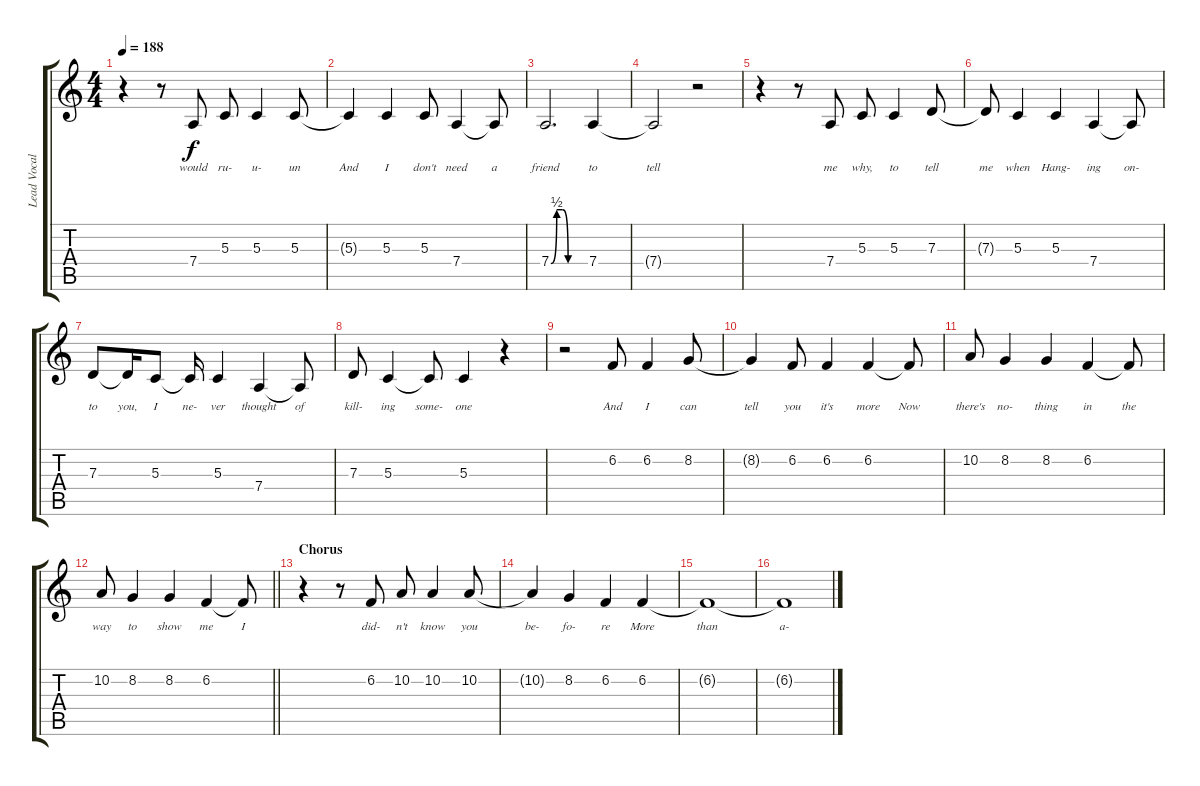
\track ("Lead Vocals" "Lead Vocal") {instrument violin}
\staff {score tabs}
\tuning (E4 B3 G3 D3 A2 D2) {hide}
\ts (4 4)
\tempo 188
\clef g2
\ks c
r.4{dy f} r.8 7.4.8{lyrics (0 "would") lyrics (1 "") lyrics (2 "") lyrics (3 "") lyrics (4 "")} 5.3.8{lyrics (0 "ru-") lyrics (1 "") lyrics (2 "") lyrics (3 "") lyrics (4 "")} 5.3.4{lyrics (0 "u-") lyrics (1 "") lyrics (2 "") lyrics (3 "") lyrics (4 "")} 5.3.8{lyrics (0 "un") lyrics (1 "") lyrics (2 "") lyrics (3 "") lyrics (4 "")} |
5.3{t}.4{lyrics (0 "And") lyrics (1 "") lyrics (2 "") lyrics (3 "") lyrics (4 "")} 5.3.4{lyrics (0 "I") lyrics (1 "") lyrics (2 "") lyrics (3 "") lyrics (4 "")} 5.3.8{lyrics (0 "don't") lyrics (1 "") lyrics (2 "") lyrics (3 "") lyrics (4 "")} 7.4.4{lyrics (0 "need") lyrics (1 "") lyrics (2 "") lyrics (3 "") lyrics (4 "")} 7.4{t}.8{lyrics (0 "a") lyrics (1 "") lyrics (2 "") lyrics (3 "") lyrics (4 "")} |
7.4{be (custom 0 0 10 2 20 2 30 0 60 0)}.2{d lyrics (0 "friend") lyrics (1 "") lyrics (2 "") lyrics (3 "") lyrics (4 "")} 7.4.4{lyrics (0 "to") lyrics (1 "") lyrics (2 "") lyrics (3 "") lyrics (4 "")} |
7.4{t}.2{lyrics (0 "tell") lyrics (1 "") lyrics (2 "") lyrics (3 "") lyrics (4 "")} r.2 |
r.4 r.8 7.4.8{lyrics (0 "me") lyrics (1 "") lyrics (2 "") lyrics (3 "") lyrics (4 "")} 5.3.8{lyrics (0 "why,") lyrics (1 "") lyrics (2 "") lyrics (3 "") lyrics (4 "")} 5.3.4{lyrics (0 "to") lyrics (1 "") lyrics (2 "") lyrics (3 "") lyrics (4 "")} 7.3.8{lyrics (0 "tell") lyrics (1 "") lyrics (2 "") lyrics (3 "") lyrics (4 "")} |
7.3{t}.8{lyrics (0 "me") lyrics (1 "") lyrics (2 "") lyrics (3 "") lyrics (4 "")} 5.3.4{lyrics (0 "when") lyrics (1 "") lyrics (2 "") lyrics (3 "") lyrics (4 "")} 5.3.4{lyrics (0 "Hang-") lyrics (1 "") lyrics (2 "") lyrics (3 "") lyrics (4 "")} 7.4.4{lyrics (0 "ing") lyrics (1 "") lyrics (2 "") lyrics (3 "") lyrics (4 "")} 7.4{t}.8{lyrics (0 "on-") lyrics (1 "") lyrics (2 "") lyrics (3 "") lyrics (4 "")} |
7.3.8{lyrics (0 "to") lyrics (1 "") lyrics (2 "") lyrics (3 "") lyrics (4 "")} 7.3{t}.16{lyrics (0 "you,") lyrics (1 "") lyrics (2 "") lyrics (3 "") lyrics (4 "")} 5.3.8{lyrics (0 "I") lyrics (1 "") lyrics (2 "") lyrics (3 "") lyrics (4 "")} 5.3{t}.16{lyrics (0 "ne-") lyrics (1 "") lyrics (2 "") lyrics (3 "") lyrics (4 "")} 5.3.4{lyrics (0 "ver") lyrics (1 "") lyrics (2 "") lyrics (3 "") lyrics (4 "")} 7.4.4{lyrics (0 "thought") lyrics (1 "") lyrics (2 "") lyrics (3 "") lyrics (4 "")} 7.4{t}.8{lyrics (0 "of") lyrics (1 "") lyrics (2 "") lyrics (3 "") lyrics (4 "")} |
7.3.8{lyrics (0 "kill-") lyrics (1 "") lyrics (2 "") lyrics (3 "") lyrics (4 "")} 5.3.4{lyrics (0 "ing") lyrics (1 "") lyrics (2 "") lyrics (3 "") lyrics (4 "")} 5.3{t}.8{lyrics (0 "some-") lyrics (1 "") lyrics (2 "") lyrics (3 "") lyrics (4 "")} 5.3.4{lyrics (0 "one") lyrics (1 "") lyrics (2 "") lyrics (3 "") lyrics (4 "")} r.4 |
r.2 6.2.8{lyrics (0 "And") lyrics (1 "") lyrics (2 "") lyrics (3 "") lyrics (4 "")} 6.2.4{lyrics (0 "I") lyrics (1 "") lyrics (2 "") lyrics (3 "") lyrics (4 "")} 8.2.8{lyrics (0 "can") lyrics (1 "") lyrics (2 "") lyrics (3 "") lyrics (4 "")} |
8.2{t}.4{lyrics (0 "tell") lyrics (1 "") lyrics (2 "") lyrics (3 "") lyrics (4 "")} 6.2.8{lyrics (0 "you") lyrics (1 "") lyrics (2 "") lyrics (3 "") lyrics (4 "")} 6.2.4{lyrics (0 "it's") lyrics (1 "") lyrics (2 "") lyrics (3 "") lyrics (4 "")} 6.2.4{lyrics (0 "more") lyrics (1 "") lyrics (2 "") lyrics (3 "") lyrics (4 "")} 6.2{t}.8{lyrics (0 "Now") lyrics (1 "") lyrics (2 "") lyrics (3 "") lyrics (4 "")} |
10.2.8{lyrics (0 "there's") lyrics (1 "") lyrics (2 "") lyrics (3 "") lyrics (4 "")} 8.2.4{lyrics (0 "no-") lyrics (1 "") lyrics (2 "") lyrics (3 "") lyrics (4 "")} 8.2.4{lyrics (0 "thing") lyrics (1 "") lyrics (2 "") lyrics (3 "") lyrics (4 "")} 6.2.4{lyrics (0 "in") lyrics (1 "") lyrics (2 "") lyrics (3 "") lyrics (4 "")} 6.2{t}.8{lyrics (0 "the") lyrics (1 "") lyrics (2 "") lyrics (3 "") lyrics (4 "")} |
\barLineRight lightlight
10.2.8{lyrics (0 "way") lyrics (1 "") lyrics (2 "") lyrics (3 "") lyrics (4 "")} 8.2.4{lyrics (0 "to") lyrics (1 "") lyrics (2 "") lyrics (3 "") lyrics (4 "")} 8.2.4{lyrics (0 "show") lyrics (1 "") lyrics (2 "") lyrics (3 "") lyrics (4 "")} 6.2.4{lyrics (0 "me") lyrics (1 "") lyrics (2 "") lyrics (3 "") lyrics (4 "")} 6.2{t}.8{lyrics (0 "I") lyrics (1 "") lyrics (2 "") lyrics (3 "") lyrics (4 "")} |
\section ("" "Chorus")
r.4 r.8 6.2.8{lyrics (0 "did-") lyrics (1 "") lyrics (2 "") lyrics (3 "") lyrics (4 "")} 10.2.8{lyrics (0 "n't") lyrics (1 "") lyrics (2 "") lyrics (3 "") lyrics (4 "")} 10.2.4{lyrics (0 "know") lyrics (1 "") lyrics (2 "") lyrics (3 "") lyrics (4 "")} 10.2.8{lyrics (0 "you") lyrics (1 "") lyrics (2 "") lyrics (3 "") lyrics (4 "")} |
10.2{t}.4{lyrics (0 "be-") lyrics (1 "") lyrics (2 "") lyrics (3 "") lyrics (4 "")} 8.2.4{lyrics (0 "fo-") lyrics (1 "") lyrics (2 "") lyrics (3 "") lyrics (4 "")} 6.2.4{lyrics (0 "re") lyrics (1 "") lyrics (2 "") lyrics (3 "") lyrics (4 "")} 6.2.4{lyrics (0 "More") lyrics (1 "") lyrics (2 "") lyrics (3 "") lyrics (4 "")} |
6.2{t}.1{lyrics (0 "than") lyrics (1 "") lyrics (2 "") lyrics (3 "") lyrics (4 "")} |
6.2{t}.1{lyrics (0 "a-") lyrics (1 "") lyrics (2 "") lyrics (3 "") lyrics (4 "")}
